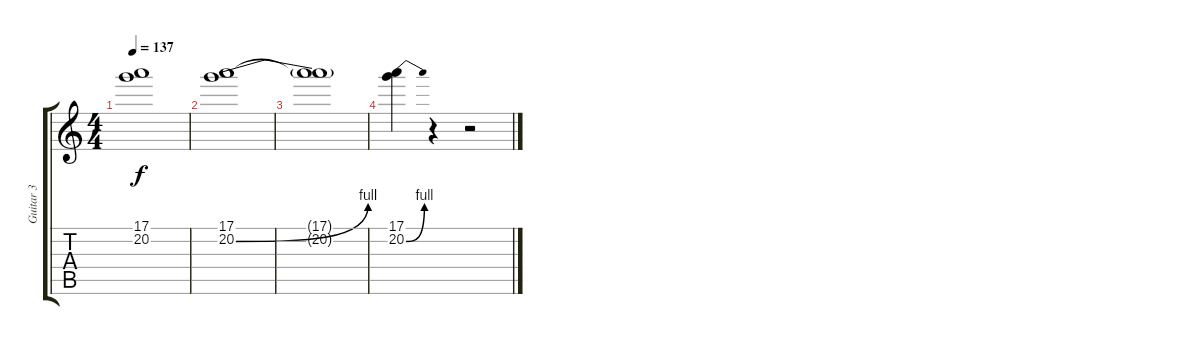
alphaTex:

\track ("Guitar 3" "Guitar 3") {instrument distortionguitar}
\staff {score tabs}
\tuning (E4 B3 G3 D3 A2 E2) {hide}
\ts (4 4)
\tempo 137
\clef g2
\ks c
(17.1{t} 20.2{t}).1{dy f} |
(17.1 20.2{be (bend 0 0 60 4)}).1 |
(17.1{t} 20.2{t}).1 |
(17.1 20.2{be (bend 0 0 60 4)}).4 r.4 r.2
